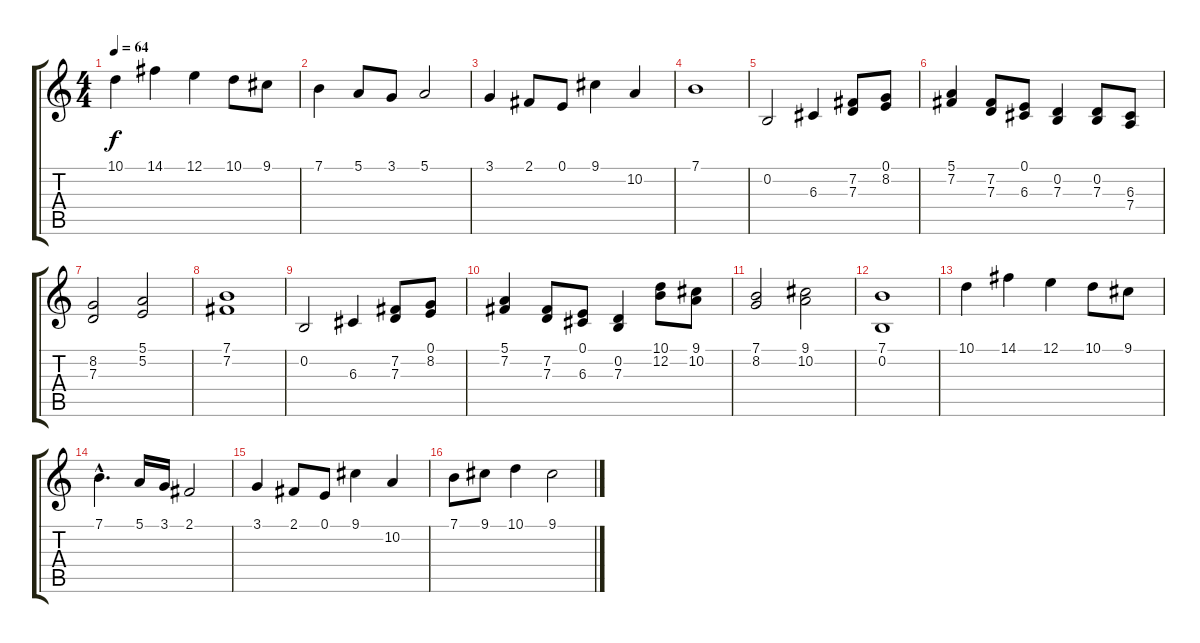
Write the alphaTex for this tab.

\track "" {instrument tremolostrings}
\staff {score tabs}
\tuning (E4 B3 G3 D3 A2 E2) {hide}
\ts (4 4)
\tempo 64
\clef g2
\ks c
10.1.4{dy f} 14.1.4 12.1.4 10.1.8 9.1.8 |
7.1.4 5.1.8 3.1.8 5.1.2 |
3.1.4 2.1.8 0.1.8 9.1.4 10.2.4 |
7.1.1 |
0.2.2 6.3.4 (7.2 7.3).8 (0.1 8.2).8 |
(5.1 7.2).4 (7.2 7.3).8 (0.1 6.3).8 (0.2 7.3).4 (0.2 7.3).8 (6.3 7.4).8 |
(8.2 7.3).2 (5.1 5.2).2 |
(7.1 7.2).1 |
0.2.2 6.3.4 (7.2 7.3).8 (0.1 8.2).8 |
(5.1 7.2).4 (7.2 7.3).8 (0.1 6.3).8 (0.2 7.3).4 (10.1 12.2).8 (9.1 10.2).8 |
(7.1 8.2).2 (9.1 10.2).2 |
(7.1 0.2).1 |
10.1.4 14.1.4 12.1.4 10.1.8 9.1.8 |
7.1{hac}.4{d} 5.1.16 3.1.16 2.1.2 |
3.1.4 2.1.8 0.1.8 9.1.4 10.2.4 |
7.1.8 9.1.8 10.1.4 9.1.2
